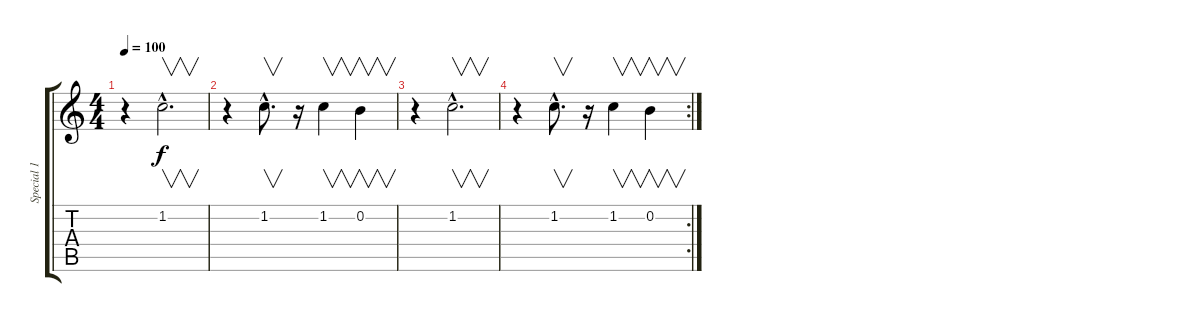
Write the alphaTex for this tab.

\track ("Special 1" "Special 1") {instrument distortionguitar}
\staff {score tabs}
\tuning (E4 B3 G3 D3 A2 E2) {hide}
\ts (4 4)
\section ("" "")
\tempo 100
\clef g2
\ks c
r.4{dy f} 1.2{hac}.2{v d instrument choiraahs} |
r.4 1.2{hac}.8{v d} r.16 1.2.4{v} 0.2.4{v} |
r.4 1.2{hac}.2{v d} |
\rc 2
r.4 1.2{hac}.8{v d} r.16 1.2.4{v} 0.2.4{v}
